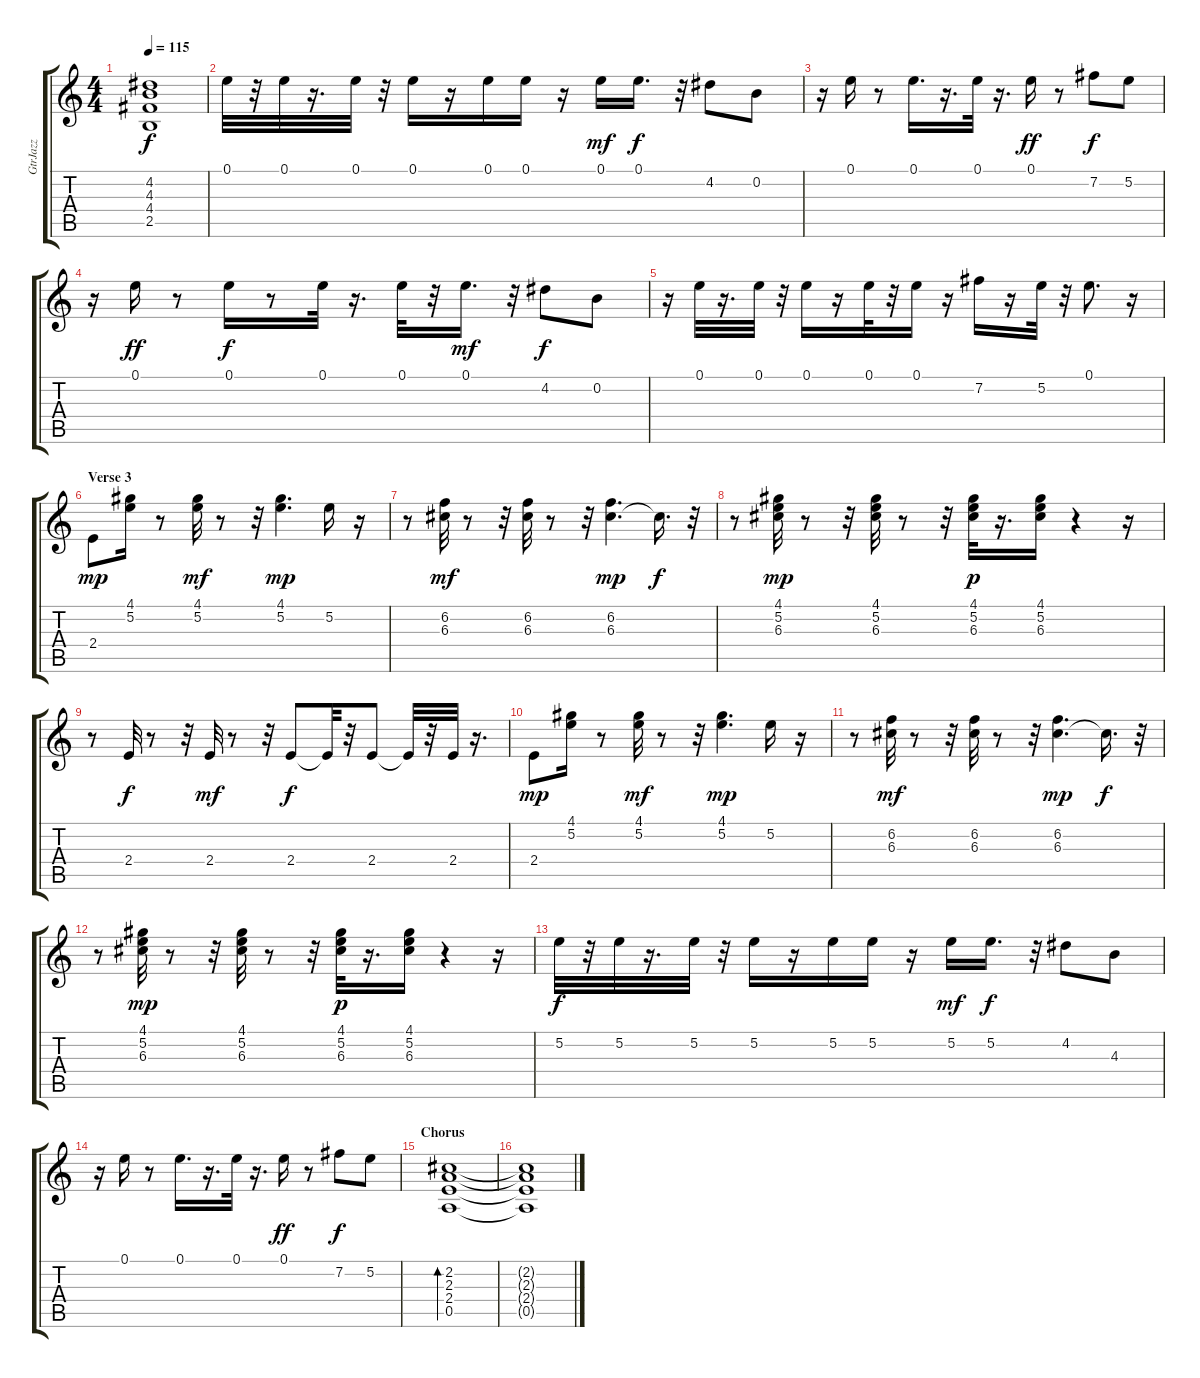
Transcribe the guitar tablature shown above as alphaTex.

\track ("GtrJazz" "GtrJazz") {instrument overdrivenguitar}
\staff {score tabs}
\tuning (E4 B3 G3 D3 A2 E2) {hide}
\ts (4 4)
\tempo 115
\clef g2
\ks c
(4.2 4.3 4.4 2.5).1{dy f} |
0.1.32 r.32 0.1.32 r.16{d} 0.1.32 r.32 0.1.16 r.16 0.1.16 0.1.16 r.16 0.1.16{dy mf} 0.1.16{d dy f} r.32 4.2.8 0.2.8 |
r.16 0.1.16 r.8 0.1.16{d} r.16{d} 0.1.32 r.16{d} 0.1.16{dy ff} r.8 7.2.8{dy f} 5.2.8 |
r.16 0.1.16{dy ff} r.8 0.1.16{dy f} r.8 0.1.32 r.16{d} 0.1.32 r.32 0.1.16{d dy mf} r.32 4.2.8{dy f} 0.2.8 |
r.16 0.1.32 r.16{d} 0.1.32 r.32 0.1.16 r.16 0.1.32 r.32 0.1.16 r.16 7.2.16 r.16 5.2.32 r.32 0.1.8{d} r.16 |
\section ("" "Verse 3")
2.4.8{dy mp} (4.1 5.2).16 r.8 (4.1 5.2).32{dy mf} r.8 r.32 (4.1 5.2).4{d dy mp} 5.2.16 r.16 |
r.8 (6.2 6.3).32{dy mf} r.8 r.32 (6.2 6.3).32 r.8 r.32 (6.2 6.3).4{d dy mp} 6.3{t}.16{d dy f} r.32 |
r.8 (4.1 5.2 6.3).32{dy mp} r.8 r.32 (4.1 5.2 6.3).32 r.8 r.32 (4.1 5.2 6.3).32{dy p} r.16{d} (4.1 5.2 6.3).16 r.4 r.16 |
r.8 2.4.32{dy f} r.8 r.32 2.4.32{dy mf} r.8 r.32 2.4.8{dy f} 2.4{t}.32 r.32 2.4.8 2.4{t}.32 r.32 2.4.32 r.16{d} |
2.4.8{dy mp} (4.1 5.2).16 r.8 (4.1 5.2).32{dy mf} r.8 r.32 (4.1 5.2).4{d dy mp} 5.2.16 r.16 |
r.8 (6.2 6.3).32{dy mf} r.8 r.32 (6.2 6.3).32 r.8 r.32 (6.2 6.3).4{d dy mp} 6.3{t}.16{d dy f} r.32 |
r.8 (4.1 5.2 6.3).32{dy mp} r.8 r.32 (4.1 5.2 6.3).32 r.8 r.32 (4.1 5.2 6.3).32{dy p} r.16{d} (4.1 5.2 6.3).16 r.4 r.16 |
5.2.32{dy f} r.32 5.2.32 r.16{d} 5.2.32 r.32 5.2.16 r.16 5.2.16 5.2.16 r.16 5.2.16{dy mf} 5.2.16{d dy f} r.32 4.2.8 4.3.8 |
r.16 0.1.16 r.8 0.1.16{d} r.16{d} 0.1.32 r.16{d} 0.1.16{dy ff} r.8 7.2.8{dy f} 5.2.8 |
\section ("" "Chorus")
(2.2 2.3 2.4 0.5).1{bd 240} |
(2.2{t} 2.3{t} 2.4{t} 0.5{t}).1
